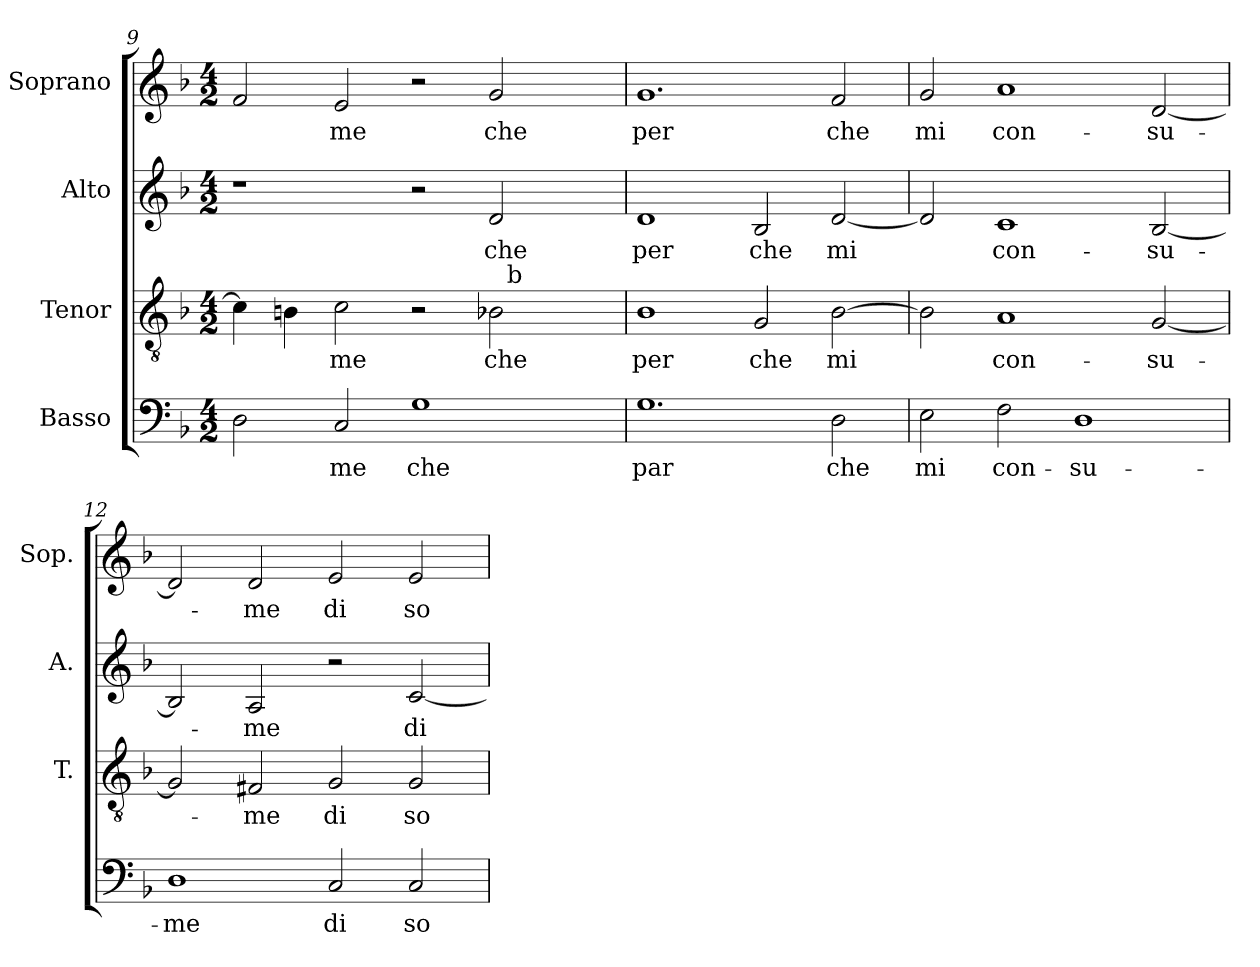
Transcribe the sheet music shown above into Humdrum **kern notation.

**kern	**text	**kern	**text	**kern	**text	**kern	**text
*part4	*part4	*part3	*part3	*part2	*part2	*part1	*part1
*staff4	*staff4	*staff3	*staff3	*staff2	*staff2	*staff1	*staff1
*I"Basso	*	*I"Tenor	*	*I"Alto	*	*I"Soprano	*
*	*	*I'T.	*	*I'A.	*	*I'Sop.	*
*clefF4	*	*clefGv2	*	*clefG2	*	*clefG2	*
*	*	*ITrd7c12	*	*	*	*	*
*k[b-]	*	*k[b-]	*	*k[b-]	*	*k[b-]	*
*F:	*	*F:	*	*F:	*	*F:	*
*M4/2	*	*M4/2	*	*M4/2	*	*M4/2	*
=9	=9	=9	=9	=9	=9	=9	=9
*	*	*^	*	*	*	*	*
2Di\	.	4Ci\]	1ryy	.	1r	.	2fi/	.
.	.	4BBni\	.	.	.	.	.	.
!	!LO:LY:b:color=#000000	!	!	!	!	!	!	!
!	!	!	!	!LO:LY:b:color=#000000	!	!	!	!
!	!	!	!	!	!	!	!	!LO:LY:b:color=#000000
2Ci/	-me	2Ci\	.	-me	.	.	2ei/	-me
!	!LO:LY:b:color=#000000	!	!	!	!	!	!	!
1Gi	che	2r	2ryy	.	2r	.	2r	.
!	!	!	!	!LO:LY:b:color=#000000	!	!	!	!
!	!	!	!	!	!	!LO:LY:b:color=#000000	!	!
!	!	!	!	!	!	!	!	!LO:LY:b:color=#000000
.	.	2BB-i\	32ryy	che	2di/	che	2gi/	che
.	.	.	256ryy	.	.	.	.	.
!	!	!	!LO:TX:a:t=b	!	!	!	!	!
.	.	.	4ryy	.	.	.	.	.
.	.	.	8ryy	.	.	.	.	.
.	.	.	16ryy	.	.	.	.	.
.	.	.	64..ryy	.	.	.	.	.
*	*	*v	*v	*	*	*	*	*
!!LO:LB:g=z
=10	=10	=10	=10	=10	=10	=10	=10
*	*	*^	*	*	*	*	*
!	!LO:LY:b:color=#000000	!	!	!	!	!	!	!
*	*	*v	*v	*	*	*	*	*
*	*	*^	*	*	*	*	*
!	!	!	!	!LO:LY:b:color=#000000	!	!	!	!
*	*	*v	*v	*	*	*	*	*
*	*	*^	*	*	*	*	*
!	!	!	!	!	!	!LO:LY:b:color=#000000	!	!
*	*	*v	*v	*	*	*	*	*
*	*	*^	*	*	*	*	*
!	!	!	!	!	!	!	!	!LO:LY:b:color=#000000
*	*	*v	*v	*	*	*	*	*
1.Gi	par	1BB-i	per	1di	per	1.gi	per
!	!	!	!LO:LY:b:color=#000000	!	!	!	!
!	!	!	!	!	!LO:LY:b:color=#000000	!	!
.	.	2GGi/	che	2B-i/	che	.	.
!	!LO:LY:b:color=#000000	!	!	!	!	!	!
!	!	!	!LO:LY:b:color=#000000	!	!	!	!
!	!	!	!	!	!LO:LY:b:color=#000000	!	!
!	!	!	!	!	!	!	!LO:LY:b:color=#000000
2Di\	che	[>2BB-i\	mi	[<2di/	mi	2fi/	che
=11	=11	=11	=11	=11	=11	=11	=11
!	!LO:LY:b:color=#000000	!	!	!	!	!	!
!	!	!	!	!	!	!	!LO:LY:b:color=#000000
2Ei\	mi	2BB-i\]	.	2di/]	.	2gi/	mi
!	!LO:LY:b:color=#000000	!	!	!	!	!	!
!	!	!	!LO:LY:b:color=#000000	!	!	!	!
!	!	!	!	!	!LO:LY:b:color=#000000	!	!
!	!	!	!	!	!	!	!LO:LY:b:color=#000000
2Fi\	con-	1AAi	con-	1ci	con-	1ai	con-
!	!LO:LY:b:color=#000000	!	!	!	!	!	!
1Di	-su-	.	.	.	.	.	.
!	!	!	!LO:LY:b:color=#000000	!	!	!	!
!	!	!	!	!	!LO:LY:b:color=#000000	!	!
!	!	!	!	!	!	!	!LO:LY:b:color=#000000
.	.	[<2GGi/	-su-	[<2B-i/	-su-	[<2di/	-su-
=12	=12	=12	=12	=12	=12	=12	=12
!	!LO:LY:b:color=#000000	!	!	!	!	!	!
1Di	-me	2GGi/]	.	2B-i/]	.	2di/]	.
!	!	!	!LO:LY:b:color=#000000	!	!	!	!
!	!	!	!	!	!LO:LY:b:color=#000000	!	!
!	!	!	!	!	!	!	!LO:LY:b:color=#000000
.	.	2FF#Xi/	-me	2Ai/	-me	2di/	-me
!	!LO:LY:b:color=#000000	!	!	!	!	!	!
!	!	!	!LO:LY:b:color=#000000	!	!	!	!
!	!	!	!	!	!	!	!LO:LY:b:color=#000000
2Ci/	di	2GGi/	di	2r	.	2ei/	di
!	!LO:LY:b:color=#000000	!	!	!	!	!	!
!	!	!	!LO:LY:b:color=#000000	!	!	!	!
!	!	!	!	!	!LO:LY:b:color=#000000	!	!
!	!	!	!	!	!	!	!LO:LY:b:color=#000000
2Ci/	so-	2GGi/	so-	[<2ci/	di	2ei/	so-
=	=	=	=	=	=	=	=
*-	*-	*-	*-	*-	*-	*-	*-
